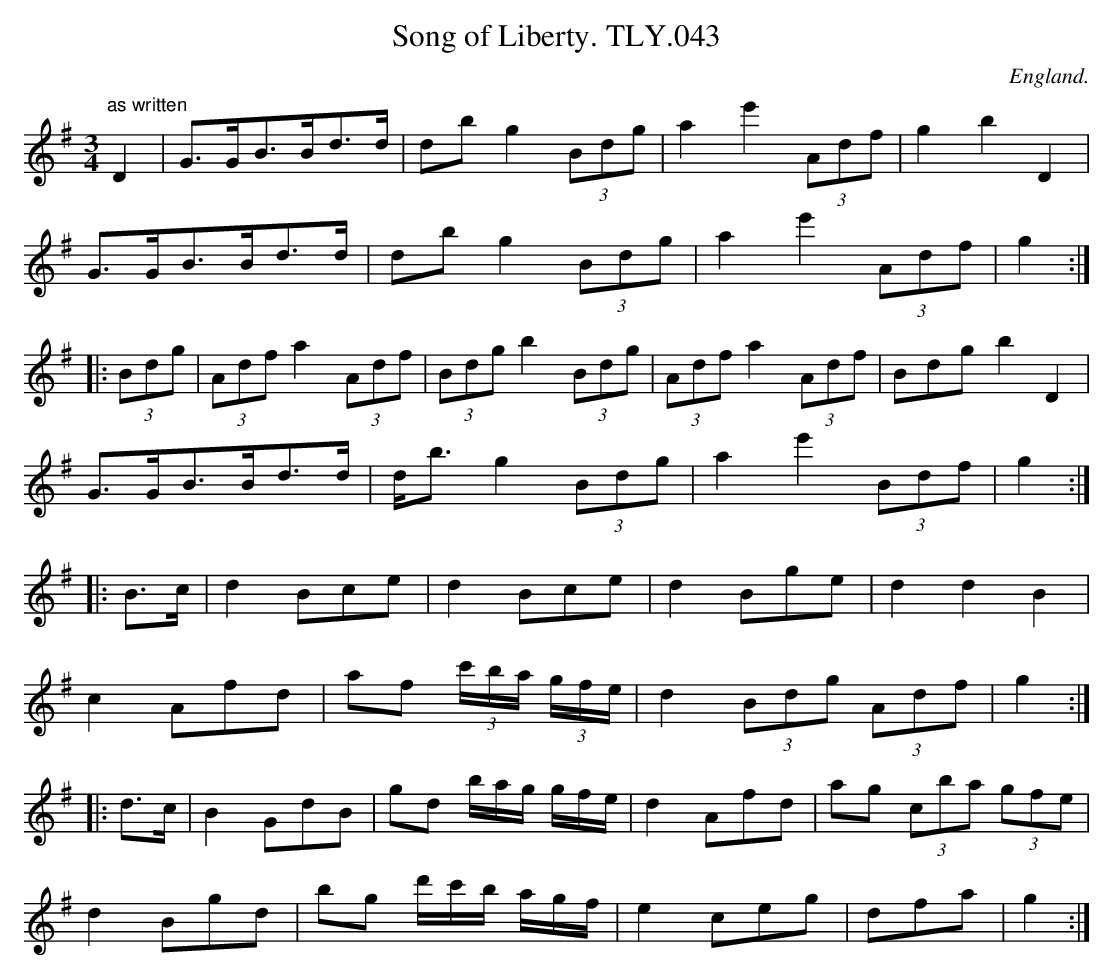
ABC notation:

X:1
T:Song of Liberty. TLY.043
M:3/4
L:1/8
O:England.
K:G
"as written"D2|G>GB>Bd>d| db g2 (3Bdg| a2e'2 (3Adf| g2 b2 D2|!
G>GB>Bd>d| db g2  (3Bdg| a2e'2 (3Adf| g2:|!
|:(3Bdg| (3Adf a2 (3Adf | (3Bdg b2 (3Bdg|  (3Adf a2 (3Adf| (
3Bdg b2D2|!
G>GB>Bd>d|d<b g2 (3Bdg| a2e'2 (3Bdf| g2:|!
|:B>c|d2  Bce| d2 Bce| d2 Bge| d2d2 B2|!
c2 Afd| af (3c'/b/a/ (3g/f/e/| d2 (3Bdg (3Adf| g2:|!
|:d>c|B2 GdB| gd b/a/g/ g/f/e/| d2 Afd| ag (3cba (3gfe|!
d2 Bgd|bg d'/c'/b/ a/g/f/| e2 ceg| dfa|g2:|
